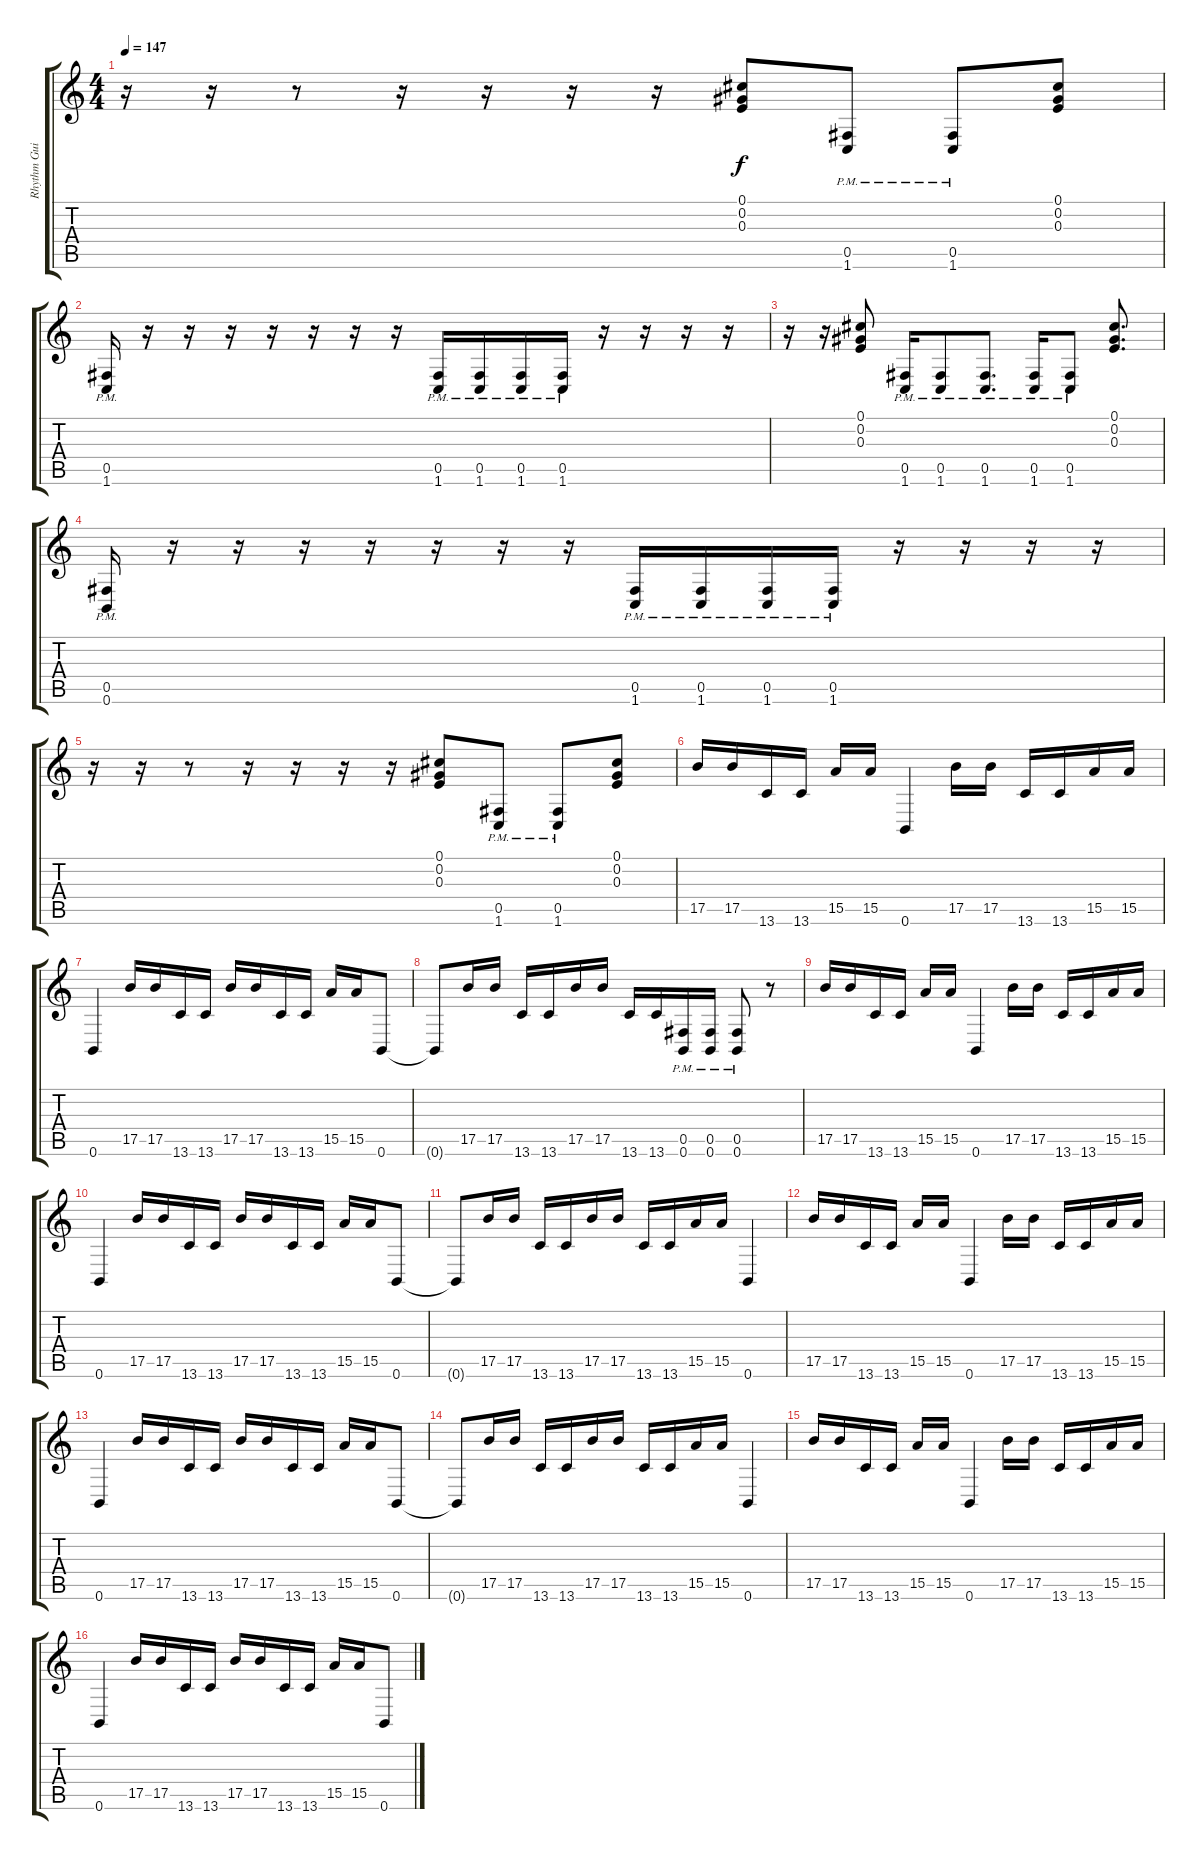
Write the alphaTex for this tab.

\track ("Rhythm Guitar 1" "Rhythm Gui") {instrument distortionguitar}
\staff {score tabs}
\tuning (Db4 Ab3 E3 B2 Gb2 B1) {hide}
\ts (4 4)
\tempo 147
\clef g2
\ks c
r.16{dy f} r.16 r.8 r.16 r.16 r.16 r.16 (0.1 0.2 0.3).8 (0.5{pm} 1.6{pm}).8 (0.5{pm} 1.6{pm}).8 (0.1 0.2 0.3).8 |
(0.5{pm} 1.6{pm}).16 r.16 r.16 r.16 r.16 r.16 r.16 r.16 (0.5{pm} 1.6{pm}).16 (0.5{pm} 1.6{pm}).16 (0.5{pm} 1.6{pm}).16 (0.5{pm} 1.6{pm}).16 r.16 r.16 r.16 r.16 |
r.16 r.16 (0.1 0.2 0.3).8 (0.5{pm} 1.6{pm}).16 (0.5{pm} 1.6{pm}).8 (0.5{pm} 1.6{pm}).8{d} (0.5{pm} 1.6{pm}).16 (0.5{pm} 1.6{pm}).8 (0.1 0.2 0.3).8{d} |
(0.5{pm} 0.6{pm}).16 r.16 r.16 r.16 r.16 r.16 r.16 r.16 (0.5{pm} 1.6{pm}).16 (0.5{pm} 1.6{pm}).16 (0.5{pm} 1.6{pm}).16 (0.5{pm} 1.6{pm}).16 r.16 r.16 r.16 r.16 |
r.16 r.16 r.8 r.16 r.16 r.16 r.16 (0.1 0.2 0.3).8 (0.5{pm} 1.6{pm}).8 (0.5{pm} 1.6{pm}).8 (0.1 0.2 0.3).8 |
17.5.16 17.5.16 13.6.16 13.6.16 15.5.16 15.5.16 0.6.4 17.5.16 17.5.16 13.6.16 13.6.16 15.5.16 15.5.16 |
0.6.4 17.5.16 17.5.16 13.6.16 13.6.16 17.5.16 17.5.16 13.6.16 13.6.16 15.5.16 15.5.16 0.6.8 |
0.6{t}.8 17.5.16 17.5.16 13.6.16 13.6.16 17.5.16 17.5.16 13.6.16 13.6.16 (0.5{pm} 0.6{pm}).16 (0.5{pm} 0.6{pm}).16 (0.5{pm} 0.6{pm}).8 r.8 |
17.5.16 17.5.16 13.6.16 13.6.16 15.5.16 15.5.16 0.6.4 17.5.16 17.5.16 13.6.16 13.6.16 15.5.16 15.5.16 |
0.6.4 17.5.16 17.5.16 13.6.16 13.6.16 17.5.16 17.5.16 13.6.16 13.6.16 15.5.16 15.5.16 0.6.8 |
0.6{t}.8 17.5.16 17.5.16 13.6.16 13.6.16 17.5.16 17.5.16 13.6.16 13.6.16 15.5.16 15.5.16 0.6.4 |
17.5.16 17.5.16 13.6.16 13.6.16 15.5.16 15.5.16 0.6.4 17.5.16 17.5.16 13.6.16 13.6.16 15.5.16 15.5.16 |
0.6.4 17.5.16 17.5.16 13.6.16 13.6.16 17.5.16 17.5.16 13.6.16 13.6.16 15.5.16 15.5.16 0.6.8 |
0.6{t}.8 17.5.16 17.5.16 13.6.16 13.6.16 17.5.16 17.5.16 13.6.16 13.6.16 15.5.16 15.5.16 0.6.4 |
17.5.16 17.5.16 13.6.16 13.6.16 15.5.16 15.5.16 0.6.4 17.5.16 17.5.16 13.6.16 13.6.16 15.5.16 15.5.16 |
0.6.4 17.5.16 17.5.16 13.6.16 13.6.16 17.5.16 17.5.16 13.6.16 13.6.16 15.5.16 15.5.16 0.6.8
